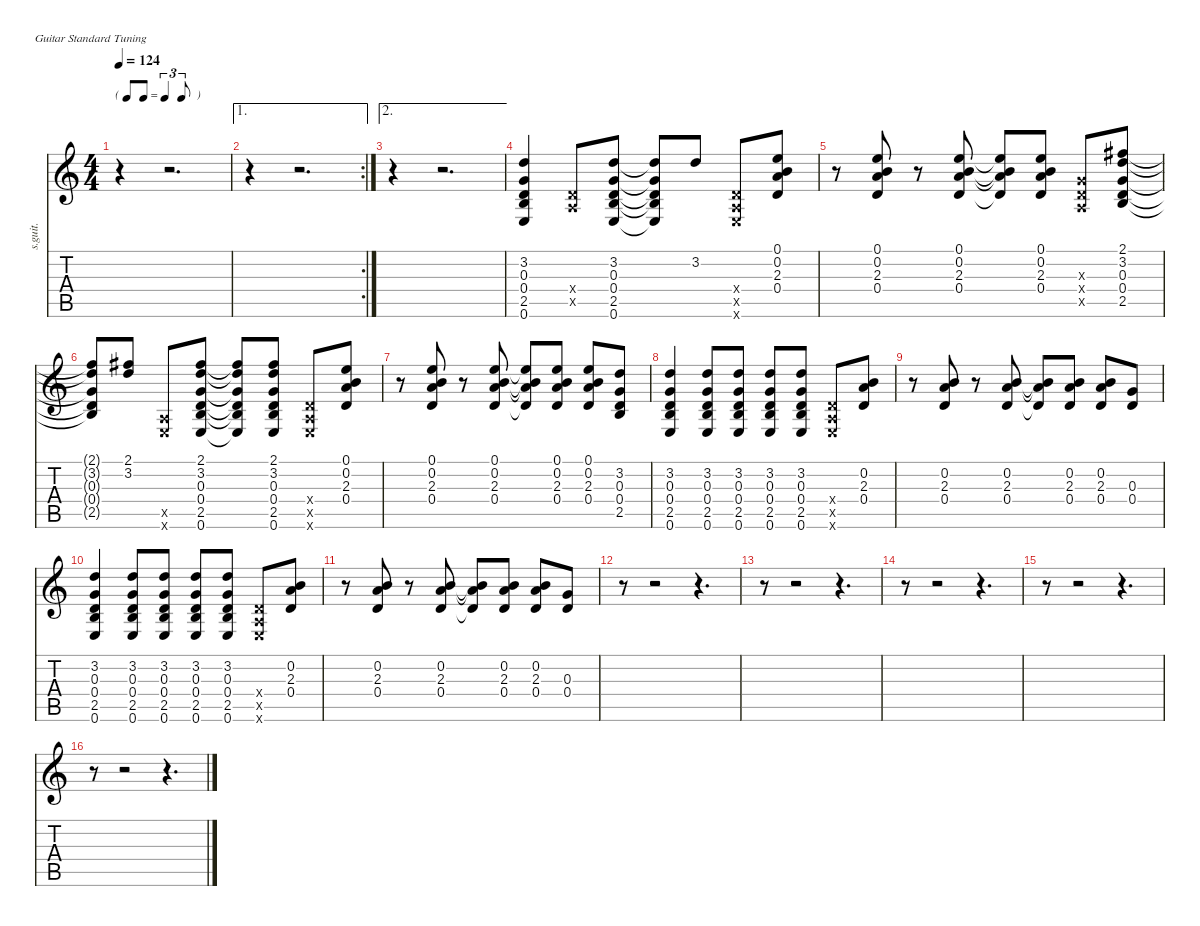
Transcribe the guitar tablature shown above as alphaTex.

\defaultSystemsLayout 4
\hideDynamics
\bracketExtendMode nobrackets
\track ("Guitarra 2" "s.guit.") {instrument acousticguitarsteel}
\staff {score tabs}
\tuning (E4 B3 G3 D3 A2 E2)
\ts (4 4)
\tf triplet8th
\tempo 124
\clef g2
\ks c
r.4{dy f} r.2{d} |
\ae 1
\rc 2
r.4 r.2{d} |
\ae 2
r.4 r.2{d} |
(3.2 0.3 0.4 2.5 0.6).4 (0.4{x} 0.5{x}).8 (3.2 0.3 0.4 2.5 0.6).8 (3.2{t} 0.3{t} 0.4{t} 2.5{t} 0.6{t}).8 3.2.8 (0.4{x} 0.5{x} 0.6{x}).8 (0.1 0.2 2.3 0.4).8 |
r.8 (0.1 0.2 2.3 0.4).8 r.8 (0.1 0.2 2.3 0.4).8 (0.1{t} 0.2{t} 2.3{t} 0.4{t}).8 (0.1 0.2 2.3 0.4).8 (0.3{x} 0.4{x} 0.5{x}).8 (2.1{acc #} 3.2 0.3 0.4 2.5).8 |
(2.1{t acc #} 3.2{t} 0.3{t} 0.4{t} 2.5{t}).8 (2.1{acc #} 3.2).8 (0.5{x} 0.6{x}).8 (2.1{acc #} 3.2 0.3 0.4 2.5 0.6).8 (2.1{t acc #} 3.2{t} 0.3{t} 0.4{t} 2.5{t} 0.6{t}).8 (2.1{acc #} 3.2 0.3 0.4 2.5 0.6).8 (0.4{x} 0.5{x} 0.6{x}).8 (0.1 0.2 2.3 0.4).8 |
r.8 (0.1 0.2 2.3 0.4).8 r.8 (0.1 0.2 2.3 0.4).8 (0.1{t} 0.2{t} 2.3{t} 0.4{t}).8 (0.1 0.2 2.3 0.4).8 (0.1 0.2 2.3 0.4).8 (3.2 0.3 0.4 2.5).8 |
(3.2 0.3 0.4 2.5 0.6).4 (3.2 0.3 0.4 2.5 0.6).8 (3.2 0.3 0.4 2.5 0.6).8 (3.2 0.3 0.4 2.5 0.6).8 (3.2 0.3 0.4 2.5 0.6).8 (0.4{x} 0.5{x} 0.6{x}).8 (0.2 2.3 0.4).8 |
r.8 (0.2 2.3 0.4).8 r.8 (0.2 2.3 0.4).8 (0.2{t} 2.3{t} 0.4{t}).8 (0.2 2.3 0.4).8 (0.2 2.3 0.4).8 (0.3 0.4).8 |
(3.2 0.3 0.4 2.5 0.6).4 (3.2 0.3 0.4 2.5 0.6).8 (3.2 0.3 0.4 2.5 0.6).8 (3.2 0.3 0.4 2.5 0.6).8 (3.2 0.3 0.4 2.5 0.6).8 (0.4{x} 0.5{x} 0.6{x}).8 (0.2 2.3 0.4).8 |
r.8 (0.2 2.3 0.4).8 r.8 (0.2 2.3 0.4).8 (0.2{t} 2.3{t} 0.4{t}).8 (0.2 2.3 0.4).8 (0.2 2.3 0.4).8 (0.3 0.4).8 |
r.8 r.2 r.4{d} |
r.8 r.2 r.4{d} |
r.8 r.2 r.4{d} |
r.8 r.2 r.4{d} |
r.8 r.2 r.4{d}
